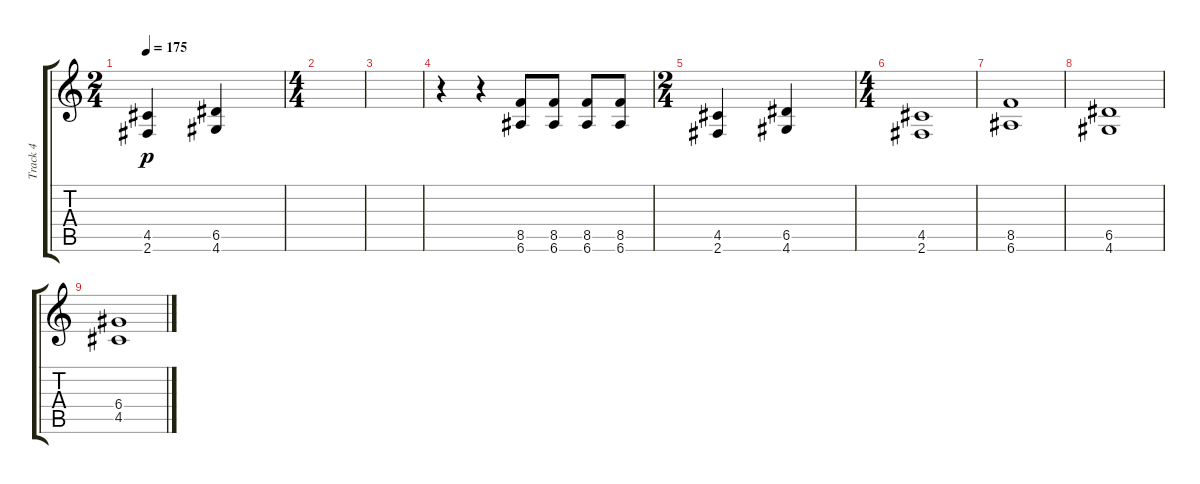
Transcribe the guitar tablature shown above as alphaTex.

\track ("Track 4" "Track 4") {instrument overdrivenguitar}
\staff {score tabs}
\tuning (E4 B3 G3 D3 A2 E2) {hide}
\ts (2 4)
\tempo 175
\clef g2
\ks c
(4.5 2.6).4{dy p} (6.5 4.6).4 |
\ts (4 4)
|
|
r.4 r.4 (8.5 6.6).8 (8.5 6.6).8 (8.5 6.6).8 (8.5 6.6).8 |
\ts (2 4)
(4.5 2.6).4 (6.5 4.6).4 |
\ts (4 4)
(4.5 2.6).1 |
(8.5 6.6).1 |
(6.5 4.6).1 |
(6.4 4.5).1
